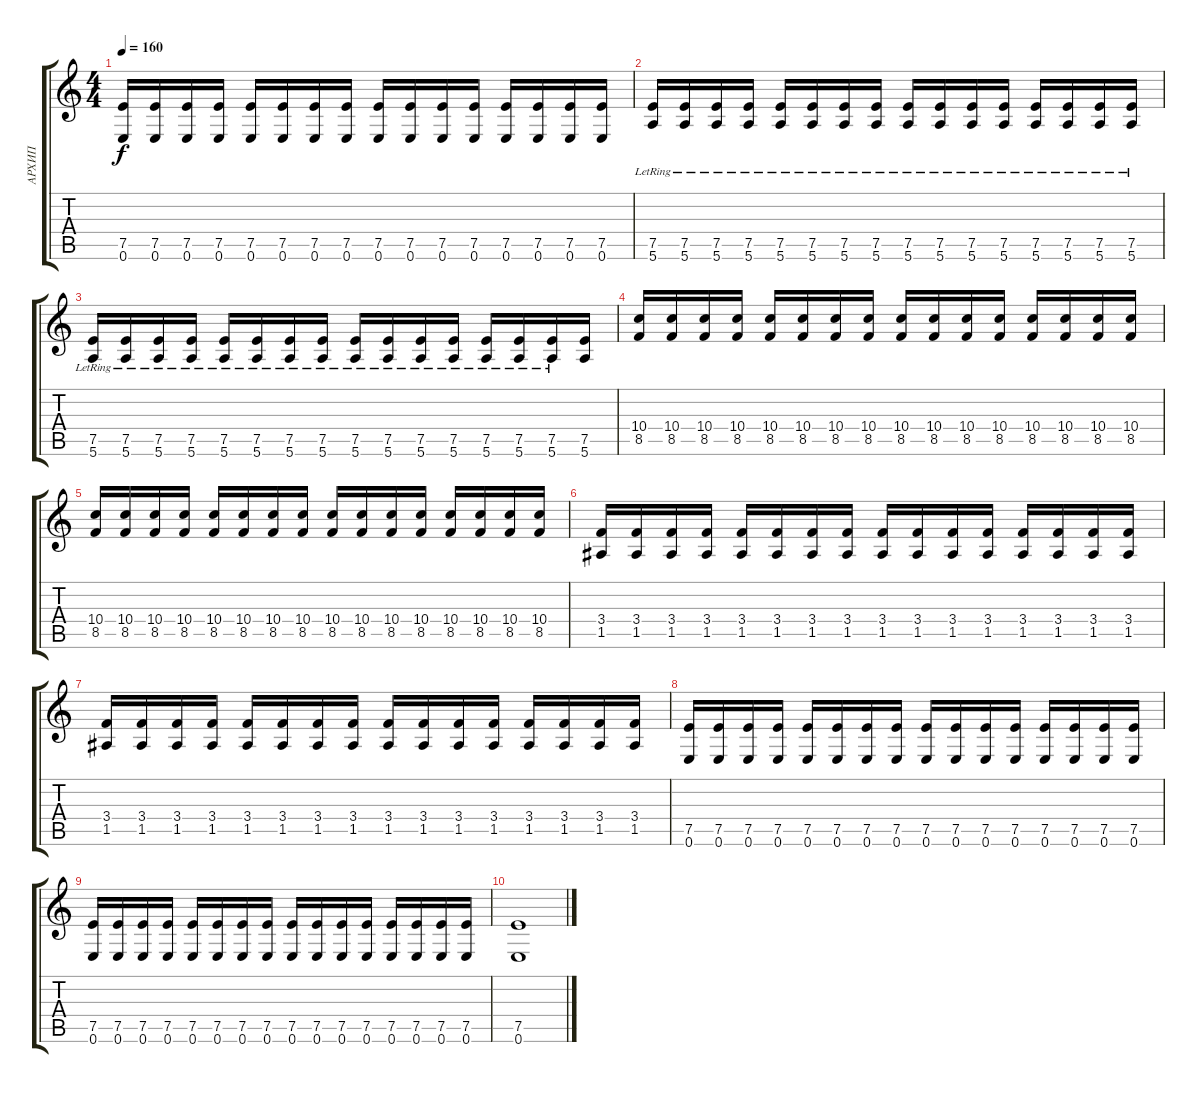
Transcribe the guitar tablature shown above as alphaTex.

\track ("АРХИП" "АРХИП") {instrument distortionguitar}
\staff {score tabs}
\tuning (E4 B3 G3 D3 A2 E2) {hide}
\ts (4 4)
\tempo 160
\clef g2
\ks c
(7.5 0.6).16{dy f} (7.5 0.6).16 (7.5 0.6).16 (7.5 0.6).16 (7.5 0.6).16 (7.5 0.6).16 (7.5 0.6).16 (7.5 0.6).16 (7.5 0.6).16 (7.5 0.6).16 (7.5 0.6).16 (7.5 0.6).16 (7.5 0.6).16 (7.5 0.6).16 (7.5 0.6).16 (7.5 0.6).16 |
(7.5{lr} 5.6{lr}).16 (7.5{lr} 5.6{lr}).16 (7.5 5.6{lr}).16 (7.5{lr} 5.6).16 (7.5{lr} 5.6{lr}).16 (7.5{lr} 5.6{lr}).16 (7.5{lr} 5.6).16 (7.5{lr} 5.6{lr}).16 (7.5{lr} 5.6{lr}).16 (7.5{lr} 5.6{lr}).16 (7.5{lr} 5.6{lr}).16 (7.5{lr} 5.6{lr}).16 (7.5{lr} 5.6).16 (7.5{lr} 5.6{lr}).16 (7.5{lr} 5.6{lr}).16 (7.5{lr} 5.6{lr}).16 |
(7.5{lr} 5.6{lr}).16 (7.5{lr} 5.6{lr}).16 (7.5 5.6{lr}).16 (7.5{lr} 5.6).16 (7.5{lr} 5.6{lr}).16 (7.5{lr} 5.6{lr}).16 (7.5{lr} 5.6).16 (7.5{lr} 5.6{lr}).16 (7.5{lr} 5.6{lr}).16 (7.5{lr} 5.6{lr}).16 (7.5{lr} 5.6{lr}).16 (7.5{lr} 5.6{lr}).16 (7.5{lr} 5.6).16 (7.5{lr} 5.6{lr}).16 (7.5{lr} 5.6{lr}).16 (7.5 5.6).16 |
(10.4 8.5).16 (10.4 8.5).16 (10.4 8.5).16 (10.4 8.5).16 (10.4 8.5).16 (10.4 8.5).16 (10.4 8.5).16 (10.4 8.5).16 (10.4 8.5).16 (10.4 8.5).16 (10.4 8.5).16 (10.4 8.5).16 (10.4 8.5).16 (10.4 8.5).16 (10.4 8.5).16 (10.4 8.5).16 |
(10.4 8.5).16 (10.4 8.5).16 (10.4 8.5).16 (10.4 8.5).16 (10.4 8.5).16 (10.4 8.5).16 (10.4 8.5).16 (10.4 8.5).16 (10.4 8.5).16 (10.4 8.5).16 (10.4 8.5).16 (10.4 8.5).16 (10.4 8.5).16 (10.4 8.5).16 (10.4 8.5).16 (10.4 8.5).16 |
(3.4 1.5).16 (3.4 1.5).16 (3.4 1.5).16 (3.4 1.5).16 (3.4 1.5).16 (3.4 1.5).16 (3.4 1.5).16 (3.4 1.5).16 (3.4 1.5).16 (3.4 1.5).16 (3.4 1.5).16 (3.4 1.5).16 (3.4 1.5).16 (3.4 1.5).16 (3.4 1.5).16 (3.4 1.5).16 |
(3.4 1.5).16 (3.4 1.5).16 (3.4 1.5).16 (3.4 1.5).16 (3.4 1.5).16 (3.4 1.5).16 (3.4 1.5).16 (3.4 1.5).16 (3.4 1.5).16 (3.4 1.5).16 (3.4 1.5).16 (3.4 1.5).16 (3.4 1.5).16 (3.4 1.5).16 (3.4 1.5).16 (3.4 1.5).16 |
(7.5 0.6).16 (7.5 0.6).16 (7.5 0.6).16 (7.5 0.6).16 (7.5 0.6).16 (7.5 0.6).16 (7.5 0.6).16 (7.5 0.6).16 (7.5 0.6).16 (7.5 0.6).16 (7.5 0.6).16 (7.5 0.6).16 (7.5 0.6).16 (7.5 0.6).16 (7.5 0.6).16 (7.5 0.6).16 |
(7.5 0.6).16 (7.5 0.6).16 (7.5 0.6).16 (7.5 0.6).16 (7.5 0.6).16 (7.5 0.6).16 (7.5 0.6).16 (7.5 0.6).16 (7.5 0.6).16 (7.5 0.6).16 (7.5 0.6).16 (7.5 0.6).16 (7.5 0.6).16 (7.5 0.6).16 (7.5 0.6).16 (7.5 0.6).16 |
(7.5 0.6).1
